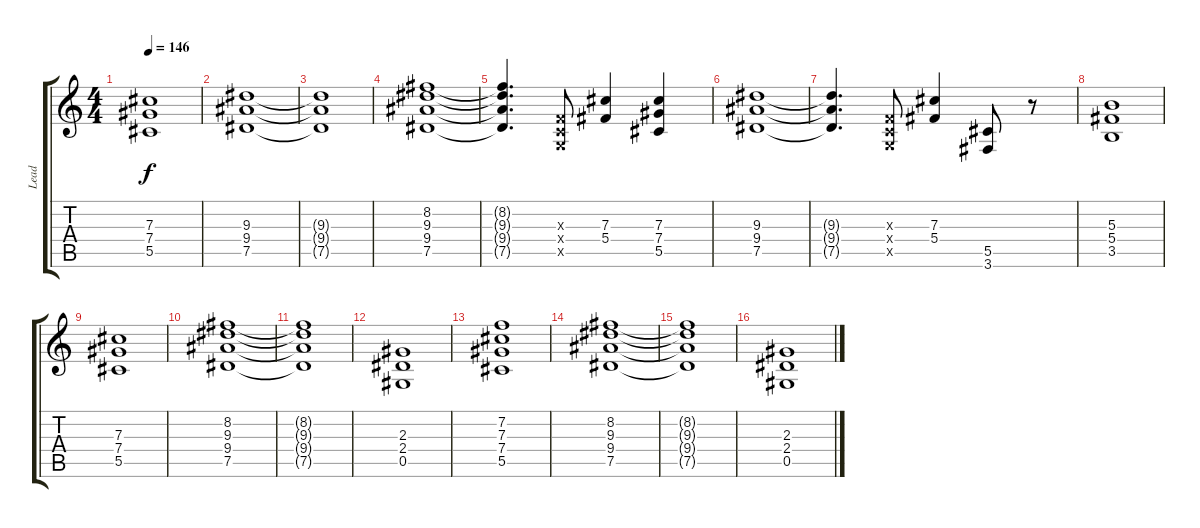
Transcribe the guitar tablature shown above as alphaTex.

\track ("Lead" "Lead") {instrument overdrivenguitar}
\staff {score tabs}
\tuning (Eb4 Bb3 Gb3 Db3 Ab2 Eb2) {hide}
\ts (4 4)
\tempo 146
\clef g2
\ks c
(7.3 7.4 5.5).1{dy f} |
(9.3 9.4 7.5).1 |
(9.3{t} 9.4{t} 7.5{t}).1 |
(8.2 9.3 9.4 7.5).1 |
(8.2{t} 9.3{t} 9.4{t} 7.5{t}).4{d} (-1.3{x} -1.4{x} -1.5{x}).8 (7.3 5.4).4 (7.3 7.4 5.5).4 |
(9.3 9.4 7.5).1 |
(9.3{t} 9.4{t} 7.5{t}).4{d} (-1.3{x} -1.4{x} -1.5{x}).8 (7.3 5.4).4 (5.5 3.6).8 r.8 |
(5.3 5.4 3.5).1 |
(7.3 7.4 5.5).1 |
(8.2 9.3 9.4 7.5).1 |
(8.2{t} 9.3{t} 9.4{t} 7.5{t}).1 |
(2.3 2.4 0.5).1 |
(7.2 7.3 7.4 5.5).1 |
(8.2 9.3 9.4 7.5).1 |
(8.2{t} 9.3{t} 9.4{t} 7.5{t}).1 |
(2.3 2.4 0.5).1
